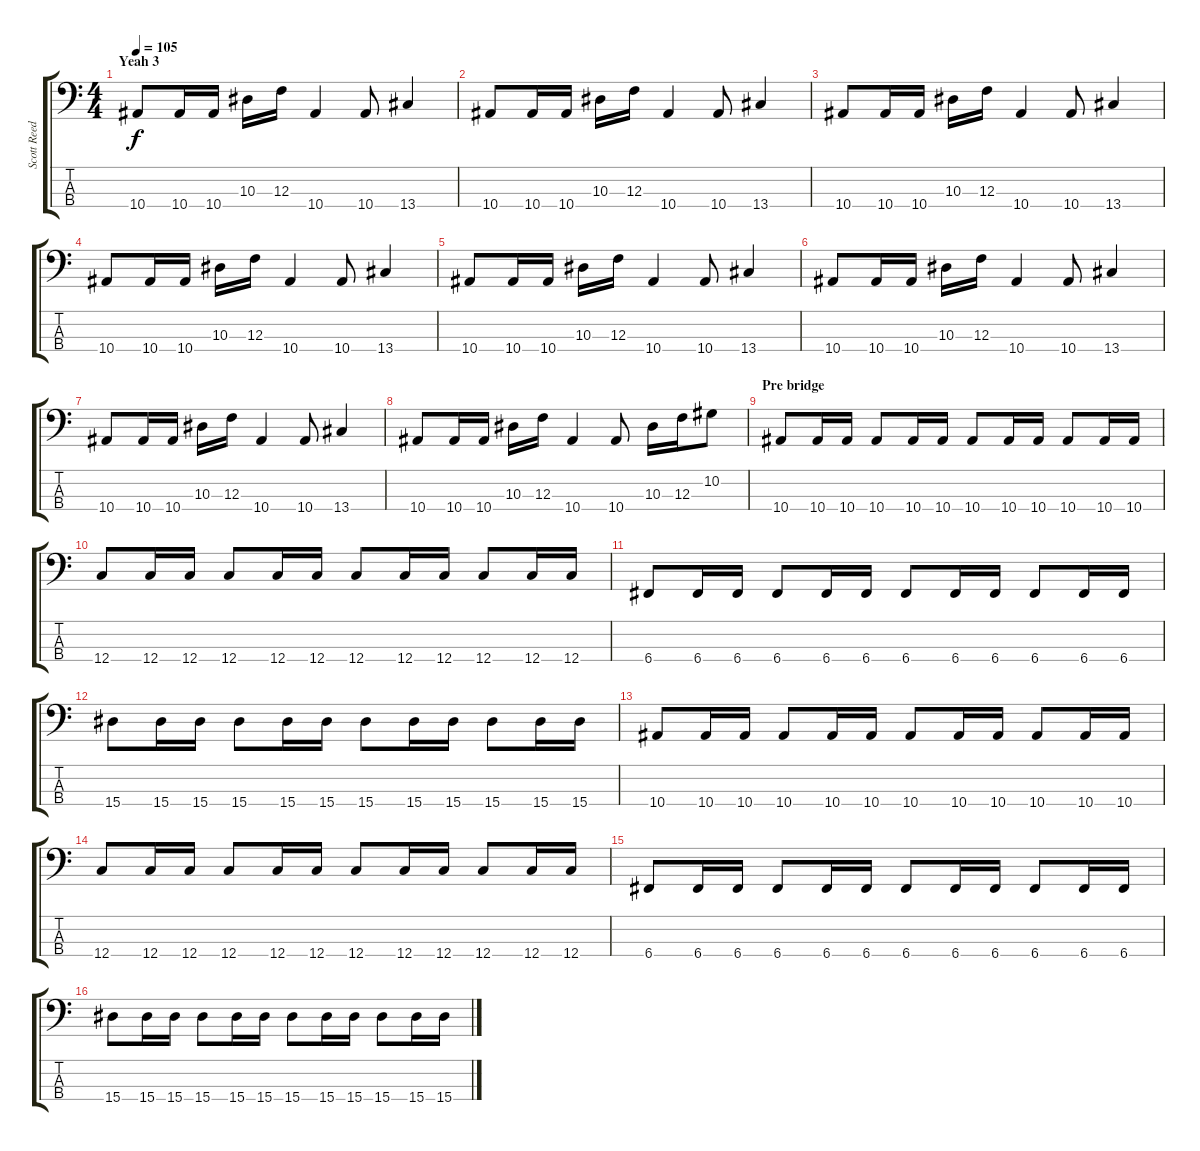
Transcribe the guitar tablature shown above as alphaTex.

\track ("Scott Reeder - Bass" "Scott Reed") {instrument electricbasspick}
\staff {score tabs}
\tuning (Eb2 Bb1 F1 C1) {hide}
\ts (4 4)
\section ("" "Yeah 3")
\tempo 105
\clef f4
\ks c
10.4.8{dy f} 10.4.16 10.4.16 10.3.16 12.3.16 10.4.4 10.4.8 13.4.4 |
10.4.8 10.4.16 10.4.16 10.3.16 12.3.16 10.4.4 10.4.8 13.4.4 |
10.4.8 10.4.16 10.4.16 10.3.16 12.3.16 10.4.4 10.4.8 13.4.4 |
10.4.8 10.4.16 10.4.16 10.3.16 12.3.16 10.4.4 10.4.8 13.4.4 |
10.4.8 10.4.16 10.4.16 10.3.16 12.3.16 10.4.4 10.4.8 13.4.4 |
10.4.8 10.4.16 10.4.16 10.3.16 12.3.16 10.4.4 10.4.8 13.4.4 |
10.4.8 10.4.16 10.4.16 10.3.16 12.3.16 10.4.4 10.4.8 13.4.4 |
10.4.8 10.4.16 10.4.16 10.3.16 12.3.16 10.4.4 10.4.8 10.3.16 12.3.16 10.2.8 |
\section ("" "Pre bridge")
10.4.8 10.4.16 10.4.16 10.4.8 10.4.16 10.4.16 10.4.8 10.4.16 10.4.16 10.4.8 10.4.16 10.4.16 |
12.4.8 12.4.16 12.4.16 12.4.8 12.4.16 12.4.16 12.4.8 12.4.16 12.4.16 12.4.8 12.4.16 12.4.16 |
6.4.8 6.4.16 6.4.16 6.4.8 6.4.16 6.4.16 6.4.8 6.4.16 6.4.16 6.4.8 6.4.16 6.4.16 |
15.4.8 15.4.16 15.4.16 15.4.8 15.4.16 15.4.16 15.4.8 15.4.16 15.4.16 15.4.8 15.4.16 15.4.16 |
10.4.8 10.4.16 10.4.16 10.4.8 10.4.16 10.4.16 10.4.8 10.4.16 10.4.16 10.4.8 10.4.16 10.4.16 |
12.4.8 12.4.16 12.4.16 12.4.8 12.4.16 12.4.16 12.4.8 12.4.16 12.4.16 12.4.8 12.4.16 12.4.16 |
6.4.8 6.4.16 6.4.16 6.4.8 6.4.16 6.4.16 6.4.8 6.4.16 6.4.16 6.4.8 6.4.16 6.4.16 |
15.4.8 15.4.16 15.4.16 15.4.8 15.4.16 15.4.16 15.4.8 15.4.16 15.4.16 15.4.8 15.4.16 15.4.16
